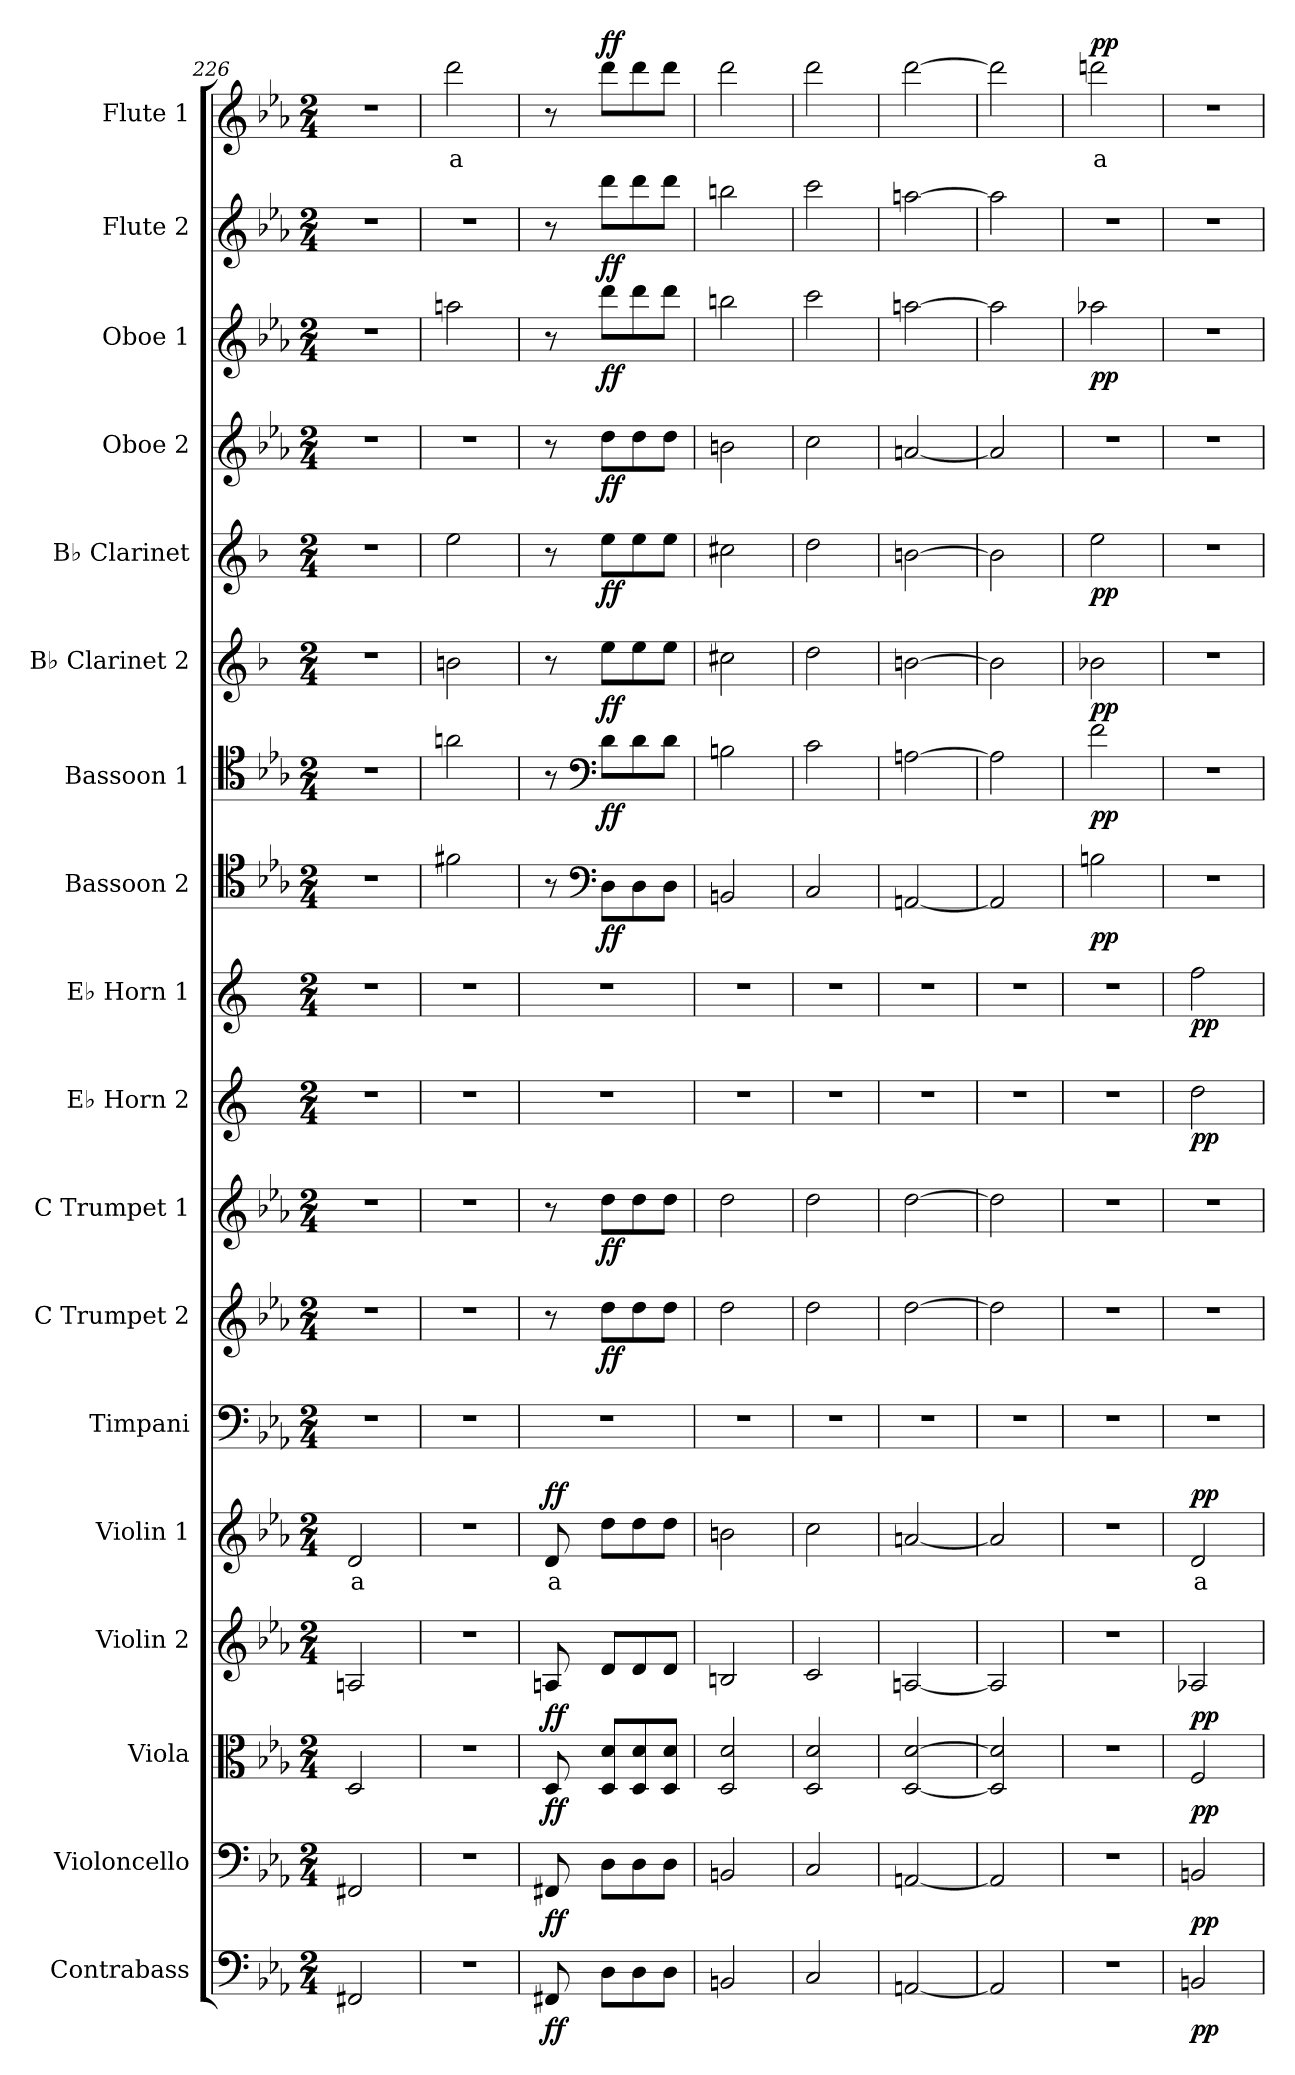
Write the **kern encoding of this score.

**kern	**dynam	**kern	**dynam	**kern	**dynam	**kern	**dynam	**kern	**text	**dynam	**kern	**kern	**dynam	**kern	**dynam	**kern	**dynam	**kern	**dynam	**kern	**dynam	**kern	**dynam	**kern	**dynam	**kern	**dynam	**kern	**dynam	**kern	**dynam	**kern	**dynam	**kern	**text	**dynam
*part18	*part18	*part17	*part17	*part16	*part16	*part15	*part15	*part14	*part14	*part14	*part13	*part12	*part12	*part11	*part11	*part10	*part10	*part9	*part9	*part8	*part8	*part7	*part7	*part6	*part6	*part5	*part5	*part4	*part4	*part3	*part3	*part2	*part2	*part1	*part1	*part1
*staff18	*staff18	*staff17	*staff17	*staff16	*staff16	*staff15	*staff15	*staff14	*staff14	*staff14	*staff13	*staff12	*staff12	*staff11	*staff11	*staff10	*staff10	*staff9	*staff9	*staff8	*staff8	*staff7	*staff7	*staff6	*staff6	*staff5	*staff5	*staff4	*staff4	*staff3	*staff3	*staff2	*staff2	*staff1	*staff1	*staff1
*I"Contrabass	*	*I"Violoncello	*	*I"Viola	*	*I"Violin 2	*	*I"Violin 1	*	*	*I"Timpani	*I"C Trumpet 2	*	*I"C Trumpet 1	*	*I"E♭ Horn 2	*	*I"E♭ Horn 1	*	*I"Bassoon 2	*	*I"Bassoon 1	*	*I"B♭ Clarinet 2	*	*I"B♭ Clarinet	*	*I"Oboe 2	*	*I"Oboe 1	*	*I"Flute 2	*	*I"Flute 1	*	*
*I'Cb	*	*I'Vc	*	*I'Vla	*	*I'Vln 2	*	*I'Vln 1	*	*	*I'Timp	*I'Tpt 2	*	*I'Tpt 1	*	*I'Hn 2	*	*I'Hn 1	*	*I'Bsn 2	*	*I'Bsn 1	*	*I'Cl 2	*	*I'Cl 1	*	*I'Ob 2	*	*I'Ob 1	*	*I'Fl 2	*	*I'Fl 1	*	*
*clefF4	*	*clefF4	*	*clefC3	*	*clefG2	*	*clefG2	*	*	*clefF4	*clefG2	*	*clefG2	*	*clefG2	*	*clefG2	*	*clefC4	*	*clefC4	*	*clefG2	*	*clefG2	*	*clefG2	*	*clefG2	*	*clefG2	*	*clefG2	*	*
*ITrd7c12	*	*	*	*	*	*	*	*	*	*	*	*	*	*	*	*ITrd4c7	*	*ITrd4c7	*	*	*	*	*	*ITrd1c2	*	*ITrd1c2	*	*	*	*	*	*	*	*	*	*
*k[b-e-a-]	*	*k[b-e-a-]	*	*k[b-e-a-]	*	*k[b-e-a-]	*	*k[b-e-a-]	*	*	*k[b-e-a-]	*k[b-e-a-]	*	*k[b-e-a-]	*	*k[b-]	*	*k[b-]	*	*k[b-e-a-]	*	*k[b-e-a-]	*	*k[b-e-a-]	*	*k[b-e-a-]	*	*k[b-e-a-]	*	*k[b-e-a-]	*	*k[b-e-a-]	*	*k[b-e-a-]	*	*
*M2/4	*	*M2/4	*	*M2/4	*	*M2/4	*	*M2/4	*	*	*M2/4	*M2/4	*	*M2/4	*	*M2/4	*	*M2/4	*	*M2/4	*	*M2/4	*	*M2/4	*	*M2/4	*	*M2/4	*	*M2/4	*	*M2/4	*	*M2/4	*	*
=226	=226	=226	=226	=226	=226	=226	=226	=226	=226	=226	=226	=226	=226	=226	=226	=226	=226	=226	=226	=226	=226	=226	=226	=226	=226	=226	=226	=226	=226	=226	=226	=226	=226	=226	=226	=226
!	!	!	!	!	!	!	!	!	!LO:LY:b:color=#FF0000	!	!	!	!	!	!	!	!	!	!	!	!	!	!	!	!	!	!	!	!	!	!	!	!	!	!	!
2FFF#X/	.	2FF#X/	.	2D/	.	2An/	.	2d/	a	.	2r	2r	.	2r	.	2r	.	2r	.	2r	.	2r	.	2r	.	2r	.	2r	.	2r	.	2r	.	2r	.	.
=227	=227	=227	=227	=227	=227	=227	=227	=227	=227	=227	=227	=227	=227	=227	=227	=227	=227	=227	=227	=227	=227	=227	=227	=227	=227	=227	=227	=227	=227	=227	=227	=227	=227	=227	=227	=227
!	!	!	!	!	!	!	!	!	!	!	!	!	!	!	!	!	!	!	!	!	!	!	!	!	!	!	!	!	!	!	!	!	!	!	!LO:LY:b:color=#FF0000	!
2r	.	2r	.	2r	.	2r	.	2r	.	.	2r	2r	.	2r	.	2r	.	2r	.	2f#X\	.	2an\	.	2an\	.	2dd\	.	2r	.	2aan\	.	2r	.	2ddd\	a	.
=228	=228	=228	=228	=228	=228	=228	=228	=228	=228	=228	=228	=228	=228	=228	=228	=228	=228	=228	=228	=228	=228	=228	=228	=228	=228	=228	=228	=228	=228	=228	=228	=228	=228	=228	=228	=228
!	!LO:DY:b	!	!LO:DY:b	!	!LO:DY:b	!	!LO:DY:b	!	!LO:LY:b:color=#FF0000	!LO:DY:b	!	!	!	!	!	!	!	!	!	!	!	!	!	!	!	!	!	!	!	!	!	!	!	!	!	!
8FFF#X/	ff	8FF#X/	ff	8D/	ff	8An/	ff	8d/	a	ff	2r	8r	.	8r	.	2r	.	2r	.	8r	.	8r	.	8r	.	8r	.	8r	.	8r	.	8r	.	8r	.	.
*	*	*	*	*	*	*	*	*	*	*	*	*	*	*	*	*	*	*	*	*clefF4	*	*clefF4	*	*	*	*	*	*	*	*	*	*	*	*	*	*
!	!	!	!	!	!	!	!	!	!	!	!	!	!LO:DY:b	!	!LO:DY:b	!	!	!	!	!	!LO:DY:b	!	!LO:DY:b	!	!LO:DY:b	!	!LO:DY:b	!	!LO:DY:b	!	!LO:DY:b	!	!LO:DY:b	!	!	!LO:DY:b
8DD\L	.	8D\L	.	8D/ 8d/L	.	8d/L	.	8dd\L	.	.	.	8dd\L	ff	8dd\L	ff	.	.	.	.	8D\L	ff	8d\L	ff	8dd\L	ff	8dd\L	ff	8dd\L	ff	8ddd\L	ff	8ddd\L	ff	8ddd\L	.	ff
8DD\	.	8D\	.	8D/ 8d/	.	8d/	.	8dd\	.	.	.	8dd\	.	8dd\	.	.	.	.	.	8D\	.	8d\	.	8dd\	.	8dd\	.	8dd\	.	8ddd\	.	8ddd\	.	8ddd\	.	.
8DD\J	.	8D\J	.	8D/ 8d/J	.	8d/J	.	8dd\J	.	.	.	8dd\J	.	8dd\J	.	.	.	.	.	8D\J	.	8d\J	.	8dd\J	.	8dd\J	.	8dd\J	.	8ddd\J	.	8ddd\J	.	8ddd\J	.	.
=229	=229	=229	=229	=229	=229	=229	=229	=229	=229	=229	=229	=229	=229	=229	=229	=229	=229	=229	=229	=229	=229	=229	=229	=229	=229	=229	=229	=229	=229	=229	=229	=229	=229	=229	=229	=229
2BBBn/	.	2BBn/	.	2D/ 2d/	.	2Bn/	.	2bn\	.	.	2r	2dd\	.	2dd\	.	2r	.	2r	.	2BBn/	.	2Bn\	.	2bn\	.	2bn\	.	2bn\	.	2bbn\	.	2bbn\	.	2ddd\	.	.
=230	=230	=230	=230	=230	=230	=230	=230	=230	=230	=230	=230	=230	=230	=230	=230	=230	=230	=230	=230	=230	=230	=230	=230	=230	=230	=230	=230	=230	=230	=230	=230	=230	=230	=230	=230	=230
2CC/	.	2C/	.	2D/ 2d/	.	2c/	.	2cc\	.	.	2r	2dd\	.	2dd\	.	2r	.	2r	.	2C/	.	2c\	.	2cc\	.	2cc\	.	2cc\	.	2ccc\	.	2ccc\	.	2ddd\	.	.
=231	=231	=231	=231	=231	=231	=231	=231	=231	=231	=231	=231	=231	=231	=231	=231	=231	=231	=231	=231	=231	=231	=231	=231	=231	=231	=231	=231	=231	=231	=231	=231	=231	=231	=231	=231	=231
[2AAAn/	.	[2AAn/	.	[2D/ [2d/	.	[2An/	.	[2an/	.	.	2r	[2dd\	.	[2dd\	.	2r	.	2r	.	[2AAn/	.	[2An\	.	[2an\	.	[2an\	.	[2an/	.	[2aan\	.	[2aan\	.	[2ddd\	.	.
=232	=232	=232	=232	=232	=232	=232	=232	=232	=232	=232	=232	=232	=232	=232	=232	=232	=232	=232	=232	=232	=232	=232	=232	=232	=232	=232	=232	=232	=232	=232	=232	=232	=232	=232	=232	=232
2AAA/]	.	2AA/]	.	2D/] 2d/]	.	2A/]	.	2a/]	.	.	2r	2dd\]	.	2dd\]	.	2r	.	2r	.	2AA/]	.	2A\]	.	2a\]	.	2a\]	.	2a/]	.	2aa\]	.	2aa\]	.	2ddd\]	.	.
=233	=233	=233	=233	=233	=233	=233	=233	=233	=233	=233	=233	=233	=233	=233	=233	=233	=233	=233	=233	=233	=233	=233	=233	=233	=233	=233	=233	=233	=233	=233	=233	=233	=233	=233	=233	=233
!	!	!	!	!	!	!	!	!	!	!	!	!	!	!	!	!	!	!	!	!	!LO:DY:b	!	!LO:DY:b	!	!LO:DY:b	!	!LO:DY:b	!	!	!	!LO:DY:b	!	!	!	!LO:LY:b:color=#FF0000	!LO:DY:b
2r	.	2r	.	2r	.	2r	.	2r	.	.	2r	2r	.	2r	.	2r	.	2r	.	2Bn\	pp	2f\	pp	2a-X\	pp	2dd\	pp	2r	.	2aa-X\	pp	2r	.	2dddn\	a	pp
=234	=234	=234	=234	=234	=234	=234	=234	=234	=234	=234	=234	=234	=234	=234	=234	=234	=234	=234	=234	=234	=234	=234	=234	=234	=234	=234	=234	=234	=234	=234	=234	=234	=234	=234	=234	=234
!	!LO:DY:b	!	!LO:DY:b	!	!LO:DY:b	!	!LO:DY:b	!	!LO:LY:b:color=#FF0000	!LO:DY:b	!	!	!	!	!	!	!LO:DY:b	!	!LO:DY:b	!	!	!	!	!	!	!	!	!	!	!	!	!	!	!	!	!
2BBBn/	pp	2BBn/	pp	2F/	pp	2A-X/	pp	2d/	a	pp	2r	2r	.	2r	.	2g\	pp	2b-\	pp	2r	.	2r	.	2r	.	2r	.	2r	.	2r	.	2r	.	2r	.	.
=	=	=	=	=	=	=	=	=	=	=	=	=	=	=	=	=	=	=	=	=	=	=	=	=	=	=	=	=	=	=	=	=	=	=	=	=
*-	*-	*-	*-	*-	*-	*-	*-	*-	*-	*-	*-	*-	*-	*-	*-	*-	*-	*-	*-	*-	*-	*-	*-	*-	*-	*-	*-	*-	*-	*-	*-	*-	*-	*-	*-	*-
